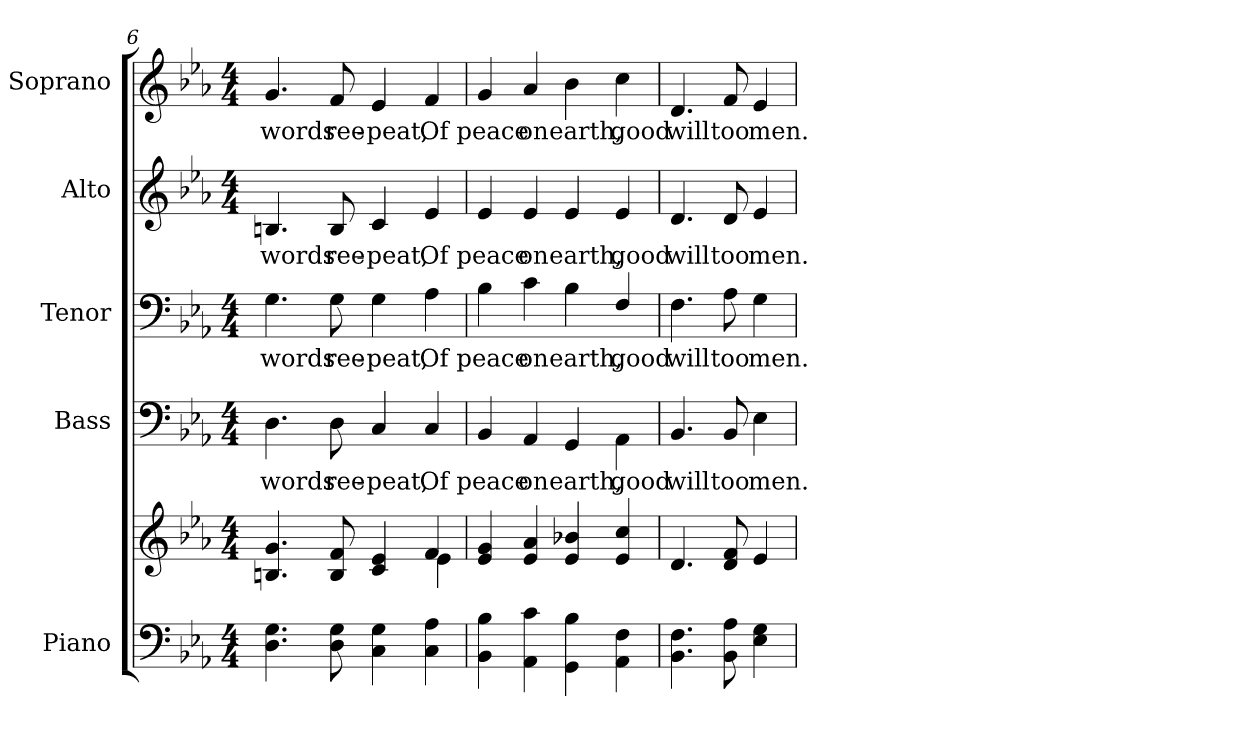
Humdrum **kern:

**kern	**kern	**kern	**text	**kern	**text	**kern	**text	**kern	**text
*part5	*part5	*part4	*part4	*part3	*part3	*part2	*part2	*part1	*part1
*staff6	*staff5	*staff4	*staff4	*staff3	*staff3	*staff2	*staff2	*staff1	*staff1
*I"Piano	*	*I"Bass	*	*I"Tenor	*	*I"Alto	*	*I"Soprano	*
*I'Pno.	*	*I'B.	*	*I'T.	*	*I'A.	*	*I'S.	*
*clefF4	*clefG2	*clefF4	*	*clefF4	*	*clefG2	*	*clefG2	*
*k[b-e-a-]	*k[b-e-a-]	*k[b-e-a-]	*	*k[b-e-a-]	*	*k[b-e-a-]	*	*k[b-e-a-]	*
*E-:	*E-:	*E-:	*	*E-:	*	*E-:	*	*E-:	*
*M4/4	*M4/4	*M4/4	*	*M4/4	*	*M4/4	*	*M4/4	*
=6	=6	=6	=6	=6	=6	=6	=6	=6	=6
*	*^	*	*	*	*	*	*	*	*
!	!	!	!	!LO:LY:b:color=#000000	!	!	!	!	!	!
!	!	!	!	!	!	!LO:LY:b:color=#000000	!	!	!	!
!	!	!	!	!	!	!	!	!LO:LY:b:color=#000000	!	!
!	!	!	!	!	!	!	!	!	!	!LO:LY:b:color=#000000
4.Di\ 4.Gi	4.Bni/ 4.gi	2ryy	4.Di\	words	4.Gi\	words	4.Bni/	words	4.gi/	words
!	!	!	!	!LO:LY:b:color=#000000	!	!	!	!	!	!
!	!	!	!	!	!	!LO:LY:b:color=#000000	!	!	!	!
!	!	!	!	!	!	!	!	!LO:LY:b:color=#000000	!	!
!	!	!	!	!	!	!	!	!	!	!LO:LY:b:color=#000000
8Di\ 8Gi	8Bi/ 8fi	.	8Di\	ree-	8Gi\	ree-	8Bi/	ree-	8fi/	ree-
!	!	!	!	!LO:LY:b:color=#000000	!	!	!	!	!	!
!	!	!	!	!	!	!LO:LY:b:color=#000000	!	!	!	!
!	!	!	!	!	!	!	!	!LO:LY:b:color=#000000	!	!
!	!	!	!	!	!	!	!	!	!	!LO:LY:b:color=#000000
4Ci\ 4Gi	4ci/ 4e-i	4ryy	4Ci/	-peat,	4Gi\	-peat,	4ci/	-peat,	4e-i/	-peat,
!	!	!	!	!LO:LY:b:color=#000000	!	!	!	!	!	!
!	!	!	!	!	!	!LO:LY:b:color=#000000	!	!	!	!
!	!	!	!	!	!	!	!	!LO:LY:b:color=#000000	!	!
!	!	!	!	!	!	!	!	!	!	!LO:LY:b:color=#000000
4Ci\ 4A-i	4fi/	4e-i\	4Ci/	Of	4A-i\	Of	4e-i/	Of	4fi/	Of
*	*v	*v	*	*	*	*	*	*	*	*
!!LO:PB:g=z
=7	=7	=7	=7	=7	=7	=7	=7	=7	=7
*	*^	*	*	*	*	*	*	*	*
!	!	!	!	!LO:LY:b:color=#000000	!	!	!	!	!	!
*	*v	*v	*	*	*	*	*	*	*	*
*	*^	*	*	*	*	*	*	*	*
!	!	!	!	!	!	!LO:LY:b:color=#000000	!	!	!	!
*	*v	*v	*	*	*	*	*	*	*	*
*	*^	*	*	*	*	*	*	*	*
!	!	!	!	!	!	!	!	!LO:LY:b:color=#000000	!	!
*	*v	*v	*	*	*	*	*	*	*	*
*	*^	*	*	*	*	*	*	*	*
!	!	!	!	!	!	!	!	!	!	!LO:LY:b:color=#000000
*	*v	*v	*	*	*	*	*	*	*	*
4BB-i\ 4B-i	4e-i/ 4gi	4BB-i/	peace	4B-i\	peace	4e-i/	peace	4gi/	peace
!	!	!	!LO:LY:b:color=#000000	!	!	!	!	!	!
!	!	!	!	!	!LO:LY:b:color=#000000	!	!	!	!
!	!	!	!	!	!	!	!LO:LY:b:color=#000000	!	!
!	!	!	!	!	!	!	!	!	!LO:LY:b:color=#000000
4AA-i\ 4ci	4e-i/ 4a-i	4AA-i/	on	4ci\	on	4e-i/	on	4a-i/	on
!	!	!	!LO:LY:b:color=#000000	!	!	!	!	!	!
!	!	!	!	!	!LO:LY:b:color=#000000	!	!	!	!
!	!	!	!	!	!	!	!LO:LY:b:color=#000000	!	!
!	!	!	!	!	!	!	!	!	!LO:LY:b:color=#000000
4GGi\ 4B-i	4e-i/ 4b-Xi	4GGi/	earth,	4B-i\	earth,	4e-i/	earth,	4b-i\	earth,
!	!	!	!LO:LY:b:color=#000000	!	!	!	!	!	!
!	!	!	!	!	!LO:LY:b:color=#000000	!	!	!	!
!	!	!	!	!	!	!	!LO:LY:b:color=#000000	!	!
!	!	!	!	!	!	!	!	!	!LO:LY:b:color=#000000
4AA-i\ 4Fi	4e-i/ 4cci	4AA-i\	good	4Fi/	good	4e-i/	good	4cci\	good
=8	=8	=8	=8	=8	=8	=8	=8	=8	=8
!	!	!	!LO:LY:b:color=#000000	!	!	!	!	!	!
!	!	!	!	!	!LO:LY:b:color=#000000	!	!	!	!
!	!	!	!	!	!	!	!LO:LY:b:color=#000000	!	!
!	!	!	!	!	!	!	!	!	!LO:LY:b:color=#000000
4.BB-i\ 4.Fi	4.di/	4.BB-i/	will	4.Fi\	will	4.di/	will	4.di/	will
!	!	!	!LO:LY:b:color=#000000	!	!	!	!	!	!
!	!	!	!	!	!LO:LY:b:color=#000000	!	!	!	!
!	!	!	!	!	!	!	!LO:LY:b:color=#000000	!	!
!	!	!	!	!	!	!	!	!	!LO:LY:b:color=#000000
8BB-i\ 8A-i	8di/ 8fi	8BB-i/	too	8A-i\	too	8di/	too	8fi/	too
!	!	!	!LO:LY:b:color=#000000	!	!	!	!	!	!
!	!	!	!	!	!LO:LY:b:color=#000000	!	!	!	!
!	!	!	!	!	!	!	!LO:LY:b:color=#000000	!	!
!	!	!	!	!	!	!	!	!	!LO:LY:b:color=#000000
4E-i\ 4Gi	4e-i/	4E-i\	men.	4Gi\	men.	4e-i/	men.	4e-i/	men.
=	=	=	=	=	=	=	=	=	=
*-	*-	*-	*-	*-	*-	*-	*-	*-	*-
